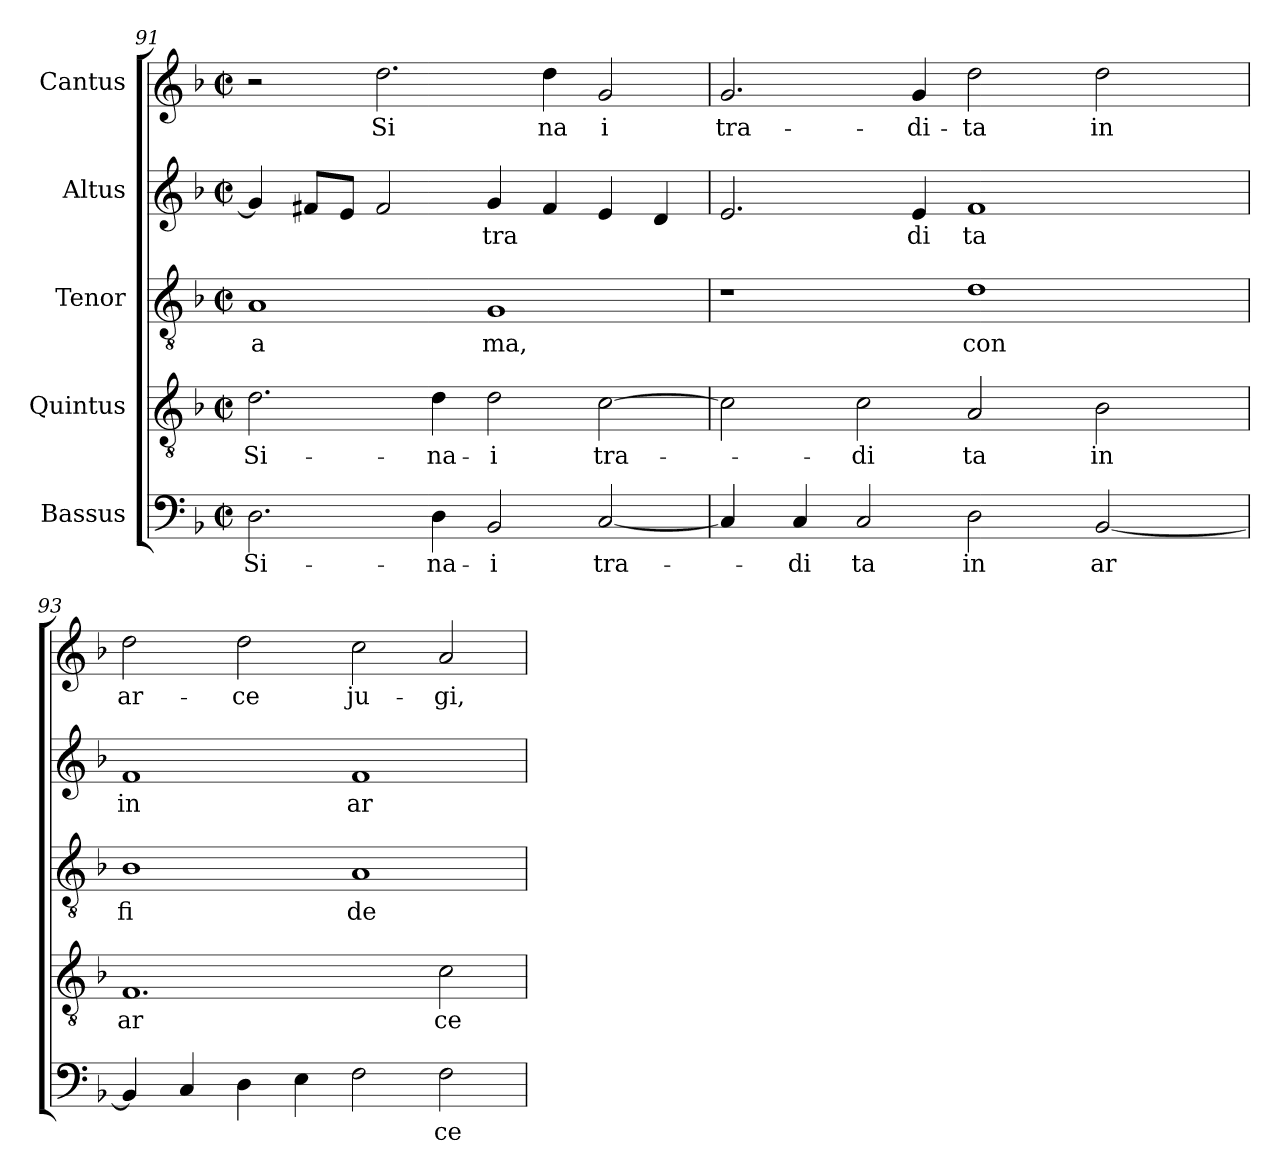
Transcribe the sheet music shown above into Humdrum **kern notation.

**kern	**text	**kern	**text	**kern	**text	**kern	**text	**kern	**text
*part5	*part5	*part4	*part4	*part3	*part3	*part2	*part2	*part1	*part1
*staff5	*staff5	*staff4	*staff4	*staff3	*staff3	*staff2	*staff2	*staff1	*staff1
*I"Bassus	*	*I"Quintus	*	*I"Tenor	*	*I"Altus	*	*I"Cantus	*
*clefF4	*	*clefGv2	*	*clefGv2	*	*clefG2	*	*clefG2	*
*k[b-]	*	*k[b-]	*	*k[b-]	*	*k[b-]	*	*k[b-]	*
*F:	*	*F:	*	*F:	*	*F:	*	*F:	*
*M2/2	*	*M2/2	*	*M2/2	*	*M2/2	*	*M2/2	*
*met(c|)	*	*met(c|)	*	*met(c|)	*	*met(c|)	*	*met(c|)	*
=91	=91	=91	=91	=91	=91	=91	=91	=91	=91
!	!LO:LY:b:cj	!	!LO:LY:b:cj	!	!LO:LY:b:cj	!	!	!	!
2.D\	Si-	2.d\	Si-	1A	a	4g/]	.	2r	.
.	.	.	.	.	.	8f#/L	.	.	.
.	.	.	.	.	.	8e/J	.	.	.
!	!	!	!	!	!	!	!	!	!LO:LY:b:cj
.	.	.	.	.	.	2f#/	.	2.dd\	Si
!	!LO:LY:b:cj	!	!LO:LY:b:cj	!	!	!	!	!	!
4D\	-na-	4d\	-na-	.	.	.	.	.	.
!	!LO:LY:b:cj	!	!LO:LY:b:cj	!	!LO:LY:b:cj	!	!LO:LY:b	!	!
2BB-/	-i	2d\	-i	1G	ma,	4g/	tra	.	.
!	!	!	!	!	!	!	!	!	!LO:LY:b:cj
.	.	.	.	.	.	4f#/	.	4dd\	na
!	!LO:LY:b	!	!LO:LY:b	!	!	!	!	!	!LO:LY:b:cj
[>2C/	tra-	[<2c\	tra-	.	.	4e/	.	2g/	i
.	.	.	.	.	.	4d/	.	.	.
!!LO:PB:g=z
=92	=92	=92	=92	=92	=92	=92	=92	=92	=92
!	!	!	!	!	!	!	!	!	!LO:LY:b:cj
*	*	*^	*	*	*	*^	*	*	*
4C/]	.	2c\]	16.ryy	.	1r	.	2.e/	4ryy	.	2.g/	tra-
.	.	.	1ryy	.	.	.	.	.	.	.	.
!	!LO:LY:b:cj	!	!	!	!	!	!	!	!	!	!
4C/	-di	.	.	.	.	.	.	64ryy	.	.	.
.	.	.	.	.	.	.	.	1ryy	.	.	.
!	!LO:LY:b:cj	!	!	!LO:LY:b:cj	!	!	!	!	!	!	!
2C/	ta	2c\	.	-di	.	.	.	.	.	.	.
!	!	!	!	!	!	!	!	!	!LO:LY:b:cj	!	!LO:LY:b:cj
.	.	.	.	.	.	.	4e/	.	di	4g/	-di-
!	!LO:LY:b:cj	!	!	!LO:LY:b:cj	!	!LO:LY:b:cj	!	!	!LO:LY:b:cj	!	!LO:LY:b:cj
2D\	in	2A/	.	ta	1d	con	1f	.	ta	2dd\	-ta
.	.	.	2ryy	.	.	.	.	.	.	.	.
.	.	.	.	.	.	.	.	2ryy	.	.	.
!	!LO:LY:b:cj	!	!	!LO:LY:b:cj	!	!	!	!	!	!	!LO:LY:b:cj
[<2BB-/	ar	2B-\	.	in	.	.	.	.	.	2dd\	in
.	.	.	4ryy	.	.	.	.	.	.	.	.
.	.	.	.	.	.	.	.	8...ryy	.	.	.
.	.	.	8ryy	.	.	.	.	.	.	.	.
.	.	.	32ryy	.	.	.	.	.	.	.	.
=93	=93	=93	=93	=93	=93	=93	=93	=93	=93	=93	=93
!	!	!	!	!LO:LY:b:cj	!	!LO:LY:b:cj	!	!	!LO:LY:b:cj	!	!LO:LY:b:cj
*	*	*v	*v	*	*	*	*v	*v	*	*	*
4BB-/]	.	1.F	ar	1B-	fi	1f	in	2dd\	ar-
4C/	.	.	.	.	.	.	.	.	.
!	!	!	!	!	!	!	!	!	!LO:LY:b:cj
4D\	.	.	.	.	.	.	.	2dd\	-ce
4E\	.	.	.	.	.	.	.	.	.
!	!	!	!	!	!LO:LY:b:cj	!	!LO:LY:b:cj	!	!LO:LY:b:cj
2F\	.	.	.	1A	de	1f	ar	2cc\	ju-
!	!LO:LY:b:cj	!	!LO:LY:b:cj	!	!	!	!	!	!LO:LY:b:cj
2F\	ce	2c\	ce	.	.	.	.	2a/	-gi,
=	=	=	=	=	=	=	=	=	=
*-	*-	*-	*-	*-	*-	*-	*-	*-	*-
